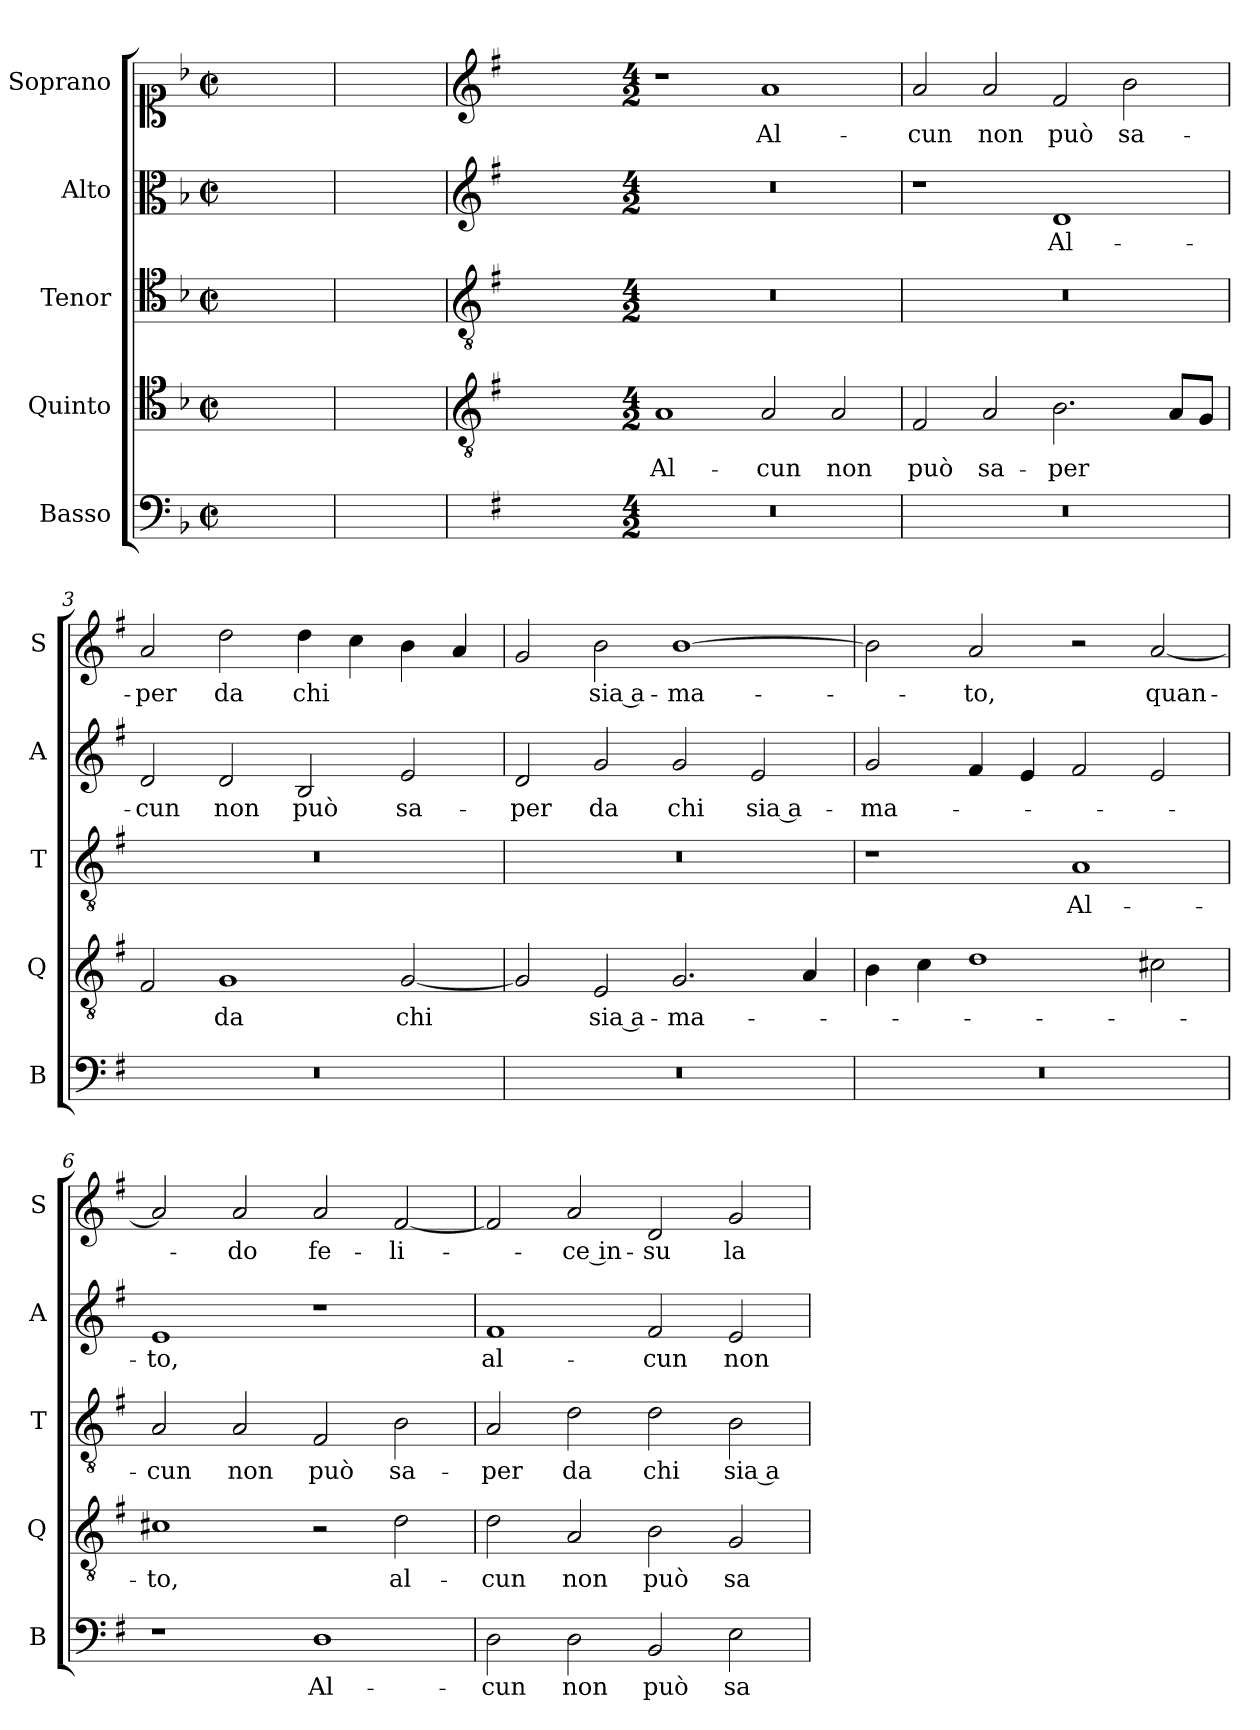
**kern	**text	**kern	**text	**kern	**text	**kern	**text	**kern	**text
*part5	*part5	*part4	*part4	*part3	*part3	*part2	*part2	*part1	*part1
*staff5	*staff5	*staff4	*staff4	*staff3	*staff3	*staff2	*staff2	*staff1	*staff1
*I"Basso	*	*I"Quinto	*	*I"Tenor	*	*I"Alto	*	*I"Soprano	*
*I'B	*	*I'Q	*	*I'T	*	*I'A	*	*I'S	*
*clefF4	*	*clefC4	*	*clefC4	*	*clefC3	*	*clefC1	*
*k[b-]	*	*k[b-]	*	*k[b-]	*	*k[b-]	*	*k[b-]	*
*F:	*	*F:	*	*F:	*	*F:	*	*F:	*
*M2/2	*	*M2/2	*	*M2/2	*	*M2/2	*	*M2/2	*
*met(c|)	*	*met(c|)	*	*met(c|)	*	*met(c|)	*	*met(c|)	*
=	=	=	=	=	=	=	=	=	=
1ryy	.	1ryy	.	1ryy	.	1ryy	.	1ryy	.
=1X	=1X	=1X	=1X	=1X	=1X	=1X	=1X	=1X	=1X
1ryy	.	1ryy	.	1ryy	.	1ryy	.	1ryy	.
=2X	=2X	=2X	=2X	=2X	=2X	=2X	=2X	=2X	=2X
*	*	*clefGv2	*	*clefGv2	*	*clefG2	*	*clefG2	*
*k[f#]	*	*k[f#]	*	*k[f#]	*	*k[f#]	*	*k[f#]	*
*G:	*	*G:	*	*G:	*	*G:	*	*G:	*
1ryy	.	1ryy	.	1ryy	.	1ryy	.	1ryy	.
=1-	=1-	=1-	=1-	=1-	=1-	=1-	=1-	=1-	=1-
*M4/2	*	*M4/2	*	*M4/2	*	*M4/2	*	*M4/2	*
!	!	!	!LO:LY:b	!	!	!	!	!	!
0r	.	1A	Al-	0r	.	0r	.	1r	.
!	!	!	!LO:LY:b	!	!	!	!	!	!LO:LY:b
.	.	2A/	-cun	.	.	.	.	1a	Al-
!	!	!	!LO:LY:b	!	!	!	!	!	!
.	.	2A/	non	.	.	.	.	.	.
!!LO:PB:g=z
=2	=2	=2	=2	=2	=2	=2	=2	=2	=2
!	!	!	!LO:LY:b	!	!	!	!	!	!LO:LY:b
0r	.	2F#/	può	0r	.	1r	.	2a/	-cun
!	!	!	!LO:LY:b	!	!	!	!	!	!LO:LY:b
.	.	2A/	sa-	.	.	.	.	2a/	non
!	!	!	!LO:LY:b	!	!	!	!LO:LY:b	!	!LO:LY:b
.	.	2.B\	-per	.	.	1d	Al-	2f#/	può
!	!	!	!	!	!	!	!	!	!LO:LY:b
.	.	.	.	.	.	.	.	2b\	sa-
.	.	8A/L	.	.	.	.	.	.	.
.	.	8G/J	.	.	.	.	.	.	.
=3	=3	=3	=3	=3	=3	=3	=3	=3	=3
!	!	!	!	!	!	!	!LO:LY:b	!	!LO:LY:b
0r	.	2F#/	.	0r	.	2d/	-cun	2a/	-per
!	!	!	!LO:LY:b	!	!	!	!LO:LY:b	!	!LO:LY:b
.	.	1G	da	.	.	2d/	non	2dd\	da
!	!	!	!	!	!	!	!LO:LY:b	!	!LO:LY:b
.	.	.	.	.	.	2B/	può	4dd\	chi
.	.	.	.	.	.	.	.	4cc\	.
!	!	!	!LO:LY:b	!	!	!	!LO:LY:b	!	!
.	.	[2G/	chi	.	.	2e/	sa-	4b\	.
.	.	.	.	.	.	.	.	4a/	.
!!LO:LB:g=z
=4	=4	=4	=4	=4	=4	=4	=4	=4	=4
!	!	!	!	!	!	!	!LO:LY:b	!	!
0r	.	2G/]	.	0r	.	2d/	-per	2g/	.
!	!	!	!LO:LY:b	!	!	!	!LO:LY:b	!	!LO:LY:b
.	.	2E/	sia a-	.	.	2g/	da	2b\	sia a-
!	!	!	!LO:LY:b	!	!	!	!LO:LY:b	!	!LO:LY:b
.	.	2.G/	-ma-	.	.	2g/	chi	[1b	-ma-
!	!	!	!	!	!	!	!LO:LY:b	!	!
.	.	.	.	.	.	2e/	sia a-	.	.
.	.	4A/	.	.	.	.	.	.	.
=5	=5	=5	=5	=5	=5	=5	=5	=5	=5
!	!	!	!	!	!	!	!LO:LY:b	!	!
0r	.	4B\	.	1r	.	2g/	-ma-	2b\]	.
.	.	4c\	.	.	.	.	.	.	.
!	!	!	!	!	!	!	!	!	!LO:LY:b
.	.	1d	.	.	.	4f#/	.	2a/	-to,
.	.	.	.	.	.	4e/	.	.	.
!	!	!	!	!	!LO:LY:b	!	!	!	!
.	.	.	.	1A	Al-	2f#/	.	2r	.
!	!	!	!	!	!	!	!	!	!LO:LY:b
.	.	2c#X\	.	.	.	2e/	.	[2a/	quan-
=6	=6	=6	=6	=6	=6	=6	=6	=6	=6
!	!	!	!LO:LY:b	!	!LO:LY:b	!	!LO:LY:b	!	!
1r	.	1c#X	-to,	2A/	-cun	1e	-to,	2a/]	.
!	!	!	!	!	!LO:LY:b	!	!	!	!LO:LY:b
.	.	.	.	2A/	non	.	.	2a/	-do
!	!LO:LY:b	!	!	!	!LO:LY:b	!	!	!	!LO:LY:b
1D	Al-	2r	.	2F#/	può	1r	.	2a/	fe-
!	!	!	!LO:LY:b	!	!LO:LY:b	!	!	!	!LO:LY:b
.	.	2d\	al-	2B\	sa-	.	.	[2f#/	-li-
!!LO:PB:g=z
=7	=7	=7	=7	=7	=7	=7	=7	=7	=7
!	!LO:LY:b	!	!LO:LY:b	!	!LO:LY:b	!	!LO:LY:b	!	!
2D\	-cun	2d\	-cun	2A/	-per	1f#	al-	2f#/]	.
!	!LO:LY:b	!	!LO:LY:b	!	!LO:LY:b	!	!	!	!LO:LY:b
2D\	non	2A/	non	2d\	da	.	.	2a/	-ce in-
!	!LO:LY:b	!	!LO:LY:b	!	!LO:LY:b	!	!LO:LY:b	!	!LO:LY:b
2BB/	può	2B\	può	2d\	chi	2f#/	-cun	2d/	-su
!	!LO:LY:b	!	!LO:LY:b	!	!LO:LY:b	!	!LO:LY:b	!	!LO:LY:b
2E\	sa-	2G/	sa-	2B\	sia a-	2e/	non	2g/	la
=	=	=	=	=	=	=	=	=	=
*-	*-	*-	*-	*-	*-	*-	*-	*-	*-
